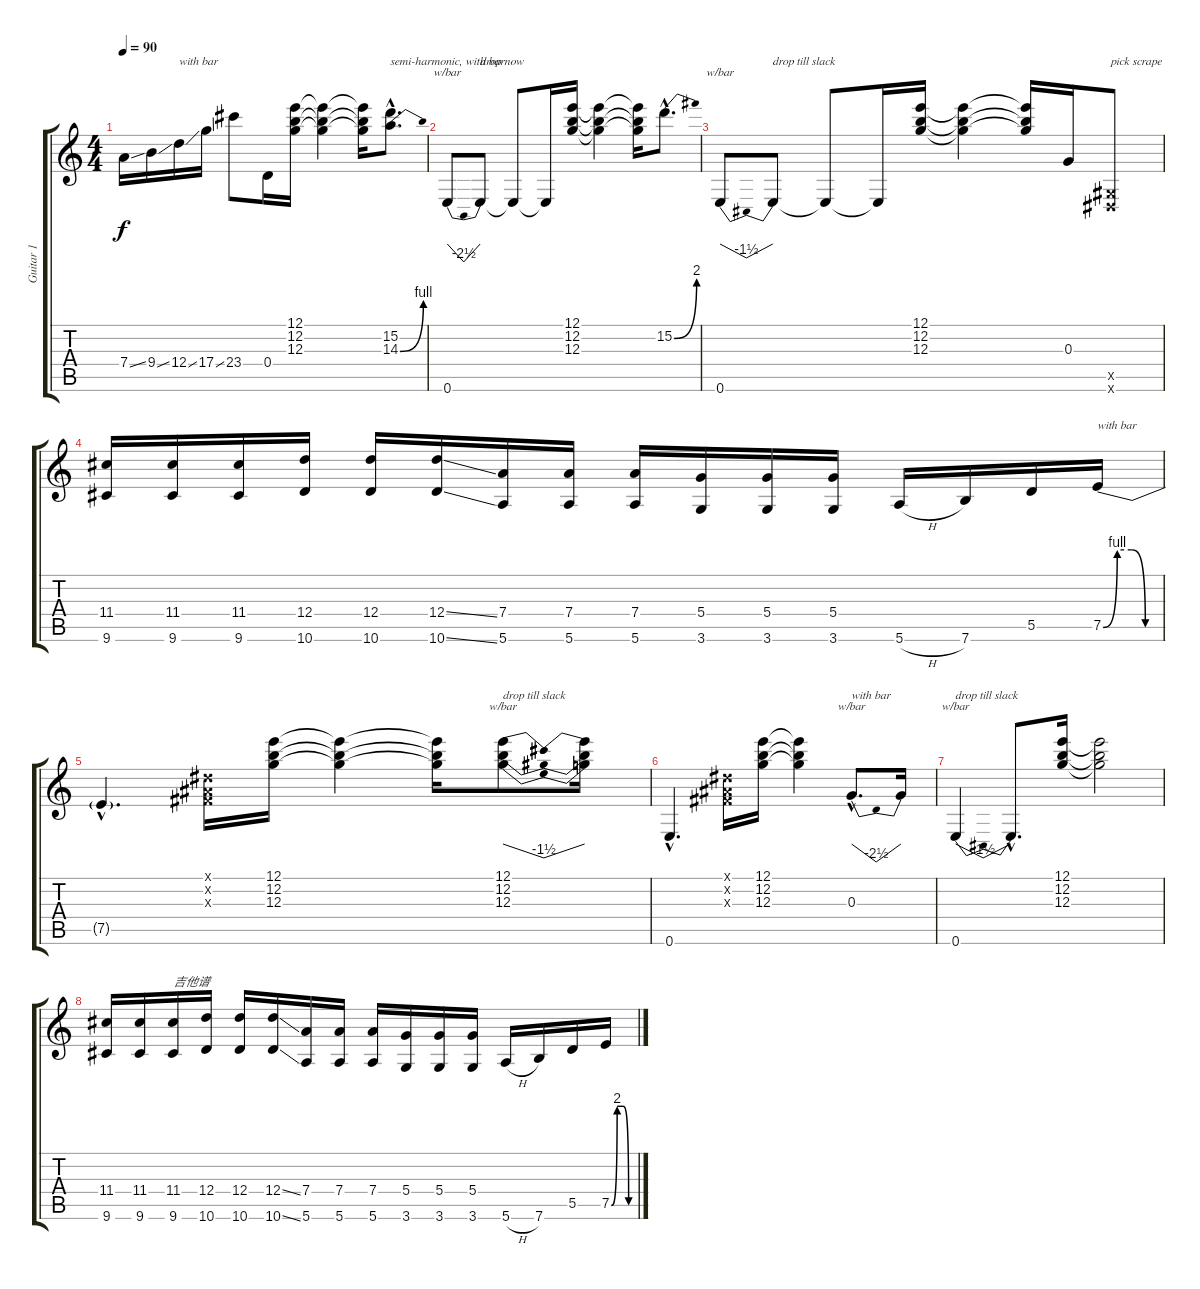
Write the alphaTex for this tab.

\track ("Guitar 1" "Guitar 1") {instrument electricguitarclean}
\staff {score tabs}
\tuning (E4 B3 G3 D3 A2 E2) {hide}
\ts (4 4)
\tempo 90
\clef g2
\ks c
7.4{ss}.16{dy f} 9.4{ss}.16 12.4{ss}.16{txt "with bar"} 17.4{ss}.16 23.4.8 0.4.16 (12.1 12.2 12.3).16 (12.1{t} 12.2{t} 12.3{t}).4 (12.1{t} 12.2{t} 12.3{t}).16 (15.2{hac} 14.3{be (bend 0 0 60 4) hac}).8{d txt "semi-harmonic, with bar"} |
0.6.8{tbe (dip default 0 0 30 -10 60 0)} 0.6{t}.8{txt "drop now"} 0.6{t}.8 0.6{t}.16 (12.1 12.2 12.3).16 (12.1{t} 12.2{t} 12.3{t}).4 (12.1{t} 12.2{t} 12.3{t}).16 15.2{be (bend 0 0 60 8) hac}.8{d} |
0.6.8{tbe (dip default 0 0 30 -6 60 0)} 0.6{t}.8{txt "drop till slack"} 0.6{t}.8 0.6{t}.16 (12.1 12.2 12.3).16 (12.1{t} 12.2{t} 12.3{t}).4 (12.1{t} 12.2{t} 12.3{t}).16 0.3.16 (-1.5{x} -1.6{x}).8{txt "pick scrape"} |
(11.4 9.6).16 (11.4 9.6).16 (11.4 9.6).16 (12.4 10.6).16 (12.4 10.6).16 (12.4{ss} 10.6{ss}).16 (7.4 5.6).16 (7.4 5.6).16 (7.4 5.6).16 (5.4 3.6).16 (5.4 3.6).16 (5.4 3.6).16 5.6{h}.16 7.6.16 5.5.16 7.5{be (custom 0 0 15 4 30 4 45 0 60 0)}.16{txt "with bar"} |
7.5{hac t}.4{d} (-1.1{x} -1.2{x} -1.3{x}).16 (12.1 12.2 12.3).16 (12.1{t} 12.2{t} 12.3{t}).4 (12.1{t} 12.2{t} 12.3{t}).16 (12.1 12.2 12.3).8{tbe (dip default 0 0 30 -6 60 0) txt "drop till slack"} (12.1{t} 12.2{t} 12.3{t}).16 |
0.6{hac}.4{d} (-1.1{x} -1.2{x} -1.3{x}).16 (12.1 12.2 12.3).16 (12.1{t} 12.2{t} 12.3{t}).4 0.3{hac}.8{d tbe (dip default 0 0 30 -10 60 0) txt "with bar"} 0.3{t}.16 |
0.6.4{tbe (dip default 0 0 30 -6 60 0) txt "drop till slack"} 0.6{hac t}.8{d} (12.1 12.2 12.3).16 (12.1{t} 12.2{t} 12.3{t}).2 |
(11.4 9.6).16 (11.4 9.6).16 (11.4 9.6).16{txt "吉他谱"} (12.4 10.6).16 (12.4 10.6).16 (12.4{ss} 10.6{ss}).16 (7.4 5.6).16 (7.4 5.6).16 (7.4 5.6).16 (5.4 3.6).16 (5.4 3.6).16 (5.4 3.6).16 5.6{h}.16 7.6.16 5.5.16 7.5{be (custom 0 0 15 8 30 8 45 0 60 0)}.16
